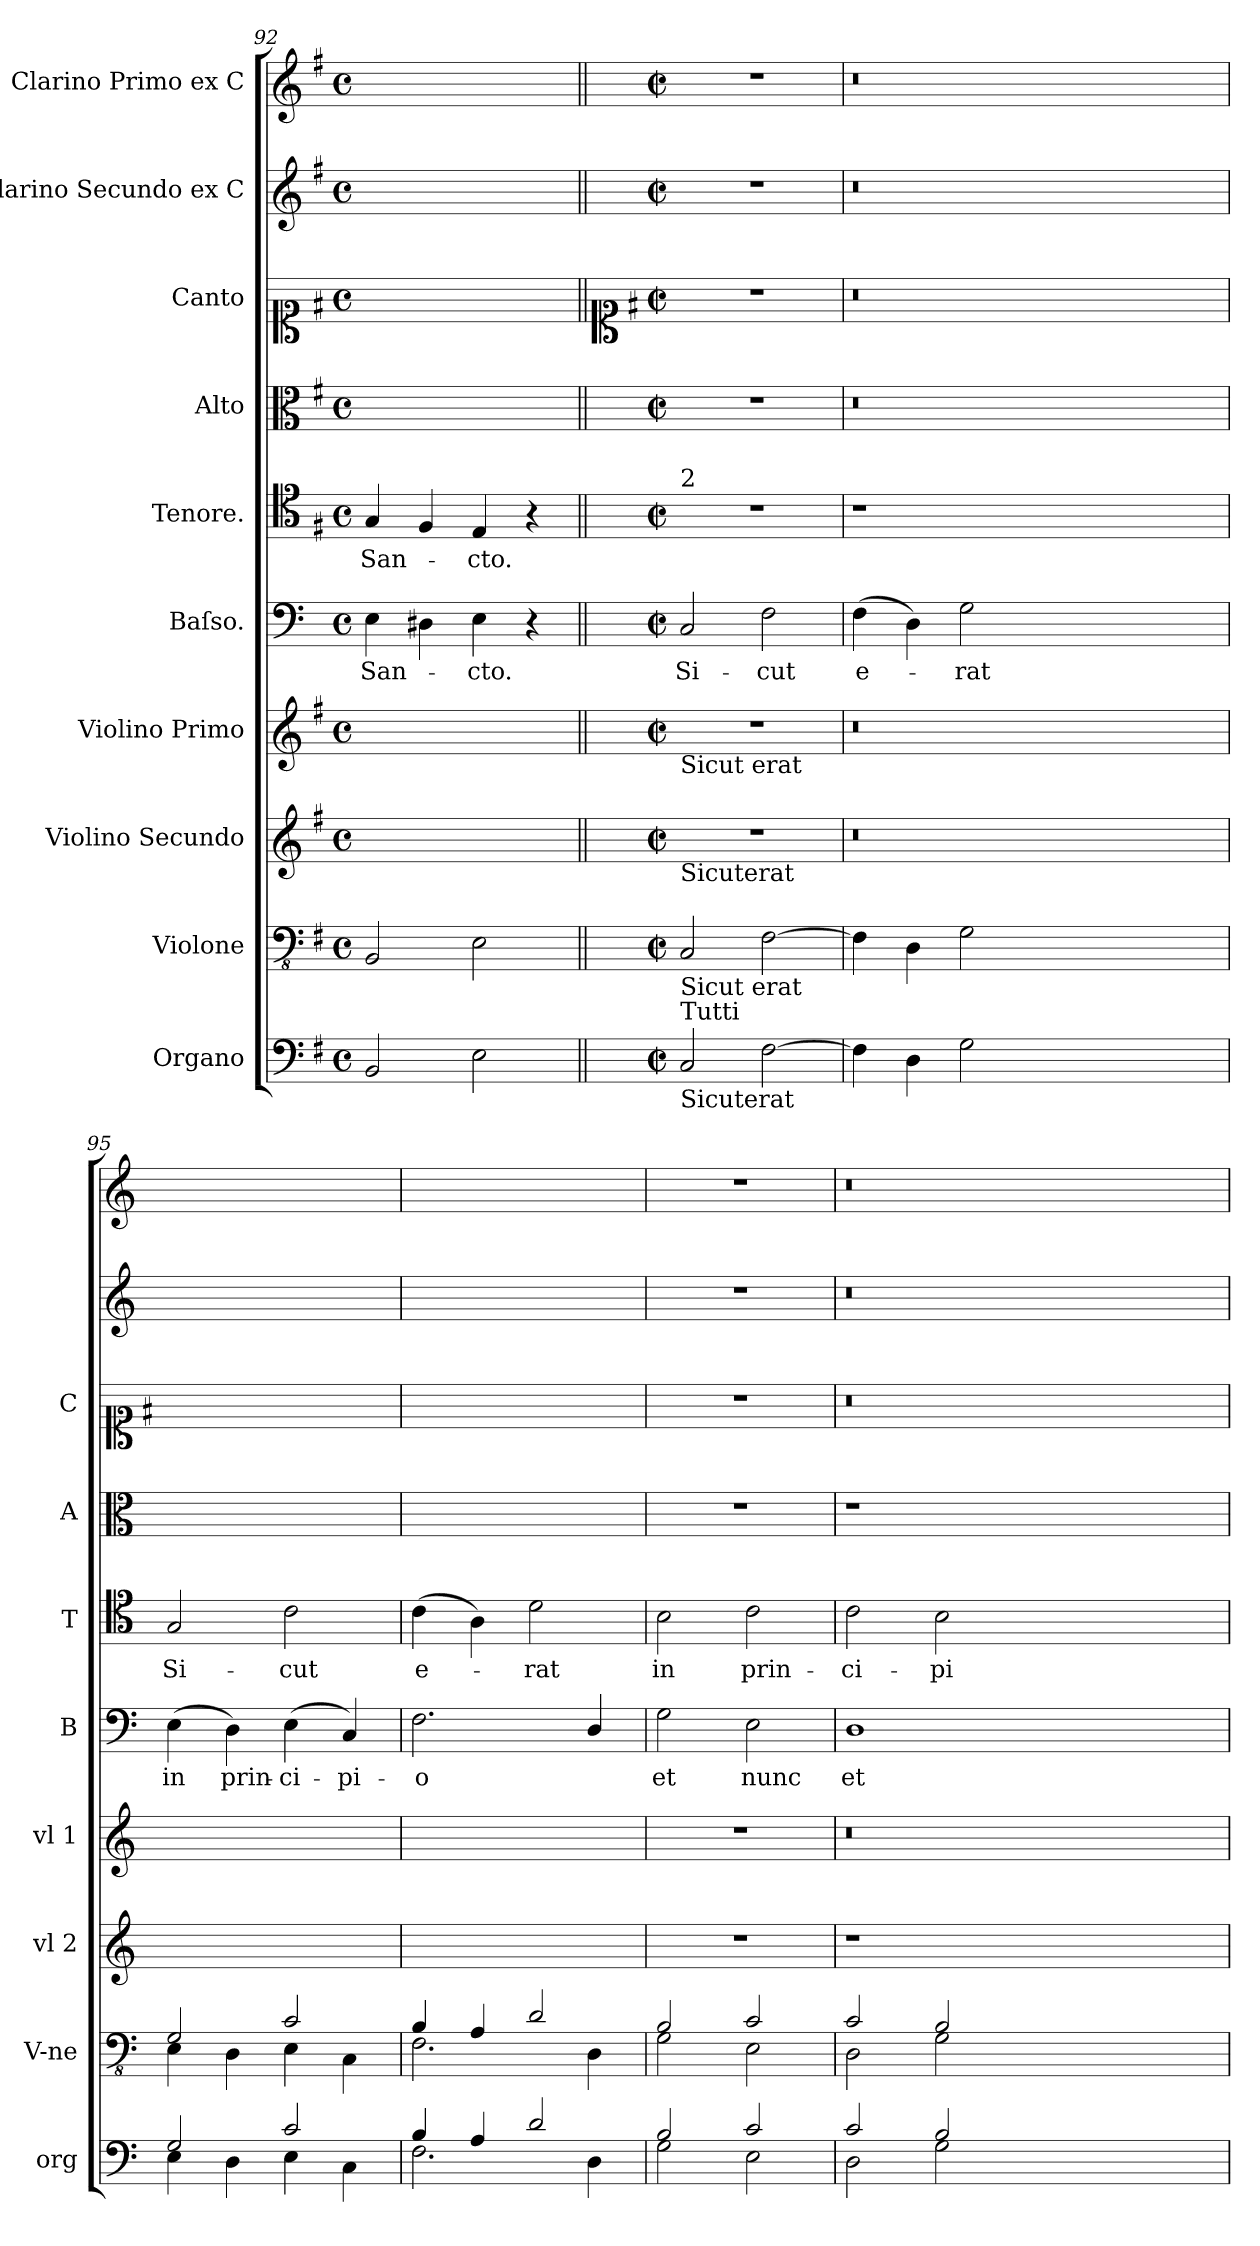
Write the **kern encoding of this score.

**kern	**kern	**kern	**kern	**kern	**text	**kern	**text	**kern	**kern	**kern	**kern
*part10	*part9	*part8	*part7	*part6	*part6	*part5	*part5	*part4	*part3	*part2	*part1
*staff10	*staff9	*staff8	*staff7	*staff6	*staff6	*staff5	*staff5	*staff4	*staff3	*staff2	*staff1
*I"Organo	*I"Violone	*I"Violino Secundo	*I"Violino Primo	*I"Baſso.	*	*I"Tenore.	*	*I"Alto	*I"Canto	*I"Clarino Secundo ex C	*I"Clarino Primo ex C
*I'org	*I'V-ne	*I'vl 2	*I'vl 1	*I'B	*	*I'T	*	*I'A	*I'C	*	*
*clefF4	*clefFv4	*clefG2	*clefG2	*clefF4	*	*clefC4	*	*clefC3	*clefC1	*clefG2	*clefG2
*k[f#]	*k[f#]	*k[f#]	*k[f#]	*k[]	*	*k[f#]	*	*k[f#]	*k[f#]	*k[f#]	*k[f#]
*M4/4	*M4/4	*M4/4	*M4/4	*M4/4	*	*M4/4	*	*M4/4	*M4/4	*M4/4	*M4/4
*met(c)	*met(c)	*met(c)	*met(c)	*met(c)	*	*met(c)	*	*met(c)	*met(c)	*met(c)	*met(c)
=92	=92	=92	=92	=92	=92	=92	=92	=92	=92	=92	=92
2BB/	2BBB/	1ryy	1ryy	4E\	San-	4G/	San-	1ryy	1ryy	1ryy	1ryy
.	.	.	.	4D#X\	.	4F#/	.	.	.	.	.
2E\	2EE\	.	.	4E\	-cto.	4E/	-cto.	.	.	.	.
.	.	.	.	4r	.	4r	.	.	.	.	.
=93||	=93||	=93||	=93||	=93||	=93||	=93||	=93||	=93||	=93||	=93||	=93||
*	*	*	*	*	*	*	*	*	*clefC1	*	*
*k[]	*k[]	*k[]	*k[]	*k[]	*	*k[]	*	*k[]	*k[f#]	*k[]	*k[]
*M2/2	*M2/2	*M2/2	*M2/2	*M2/2	*	*M2/2	*	*M2/2	*M2/2	*M2/2	*M2/2
*met(c|)	*met(c|)	*met(c|)	*met(c|)	*met(c|)	*	*met(c|)	*	*met(c|)	*met(c|)	*met(c|)	*met(c|)
!	!	!	!	!	!	!LO:TX:a:t=2	!	!	!	!	!
!	!	!	!LO:TX:b:t=Sicut erat	!	!	!	!	!	!	!	!
!	!	!LO:TX:b:t=Sicuterat	!	!	!	!	!	!	!	!	!
!	!LO:TX:b:t=Sicut erat	!	!	!	!	!	!	!	!	!	!
!LO:TX:a:t=Tutti	!	!	!	!	!	!	!	!	!	!	!
!LO:TX:b:t=Sicuterat	!	!	!	!	!	!	!	!	!	!	!
2C/	2CC/	1r	1r	2C/	Si-	1r	.	1r	1r	1r	1r
[2F\	[2FF\	.	.	2F\	-cut	.	.	.	.	.	.
=94	=94	=94	=94	=94	=94	=94	=94	=94	=94	=94	=94
4F!\]	4FF!\]	0.r	0.r	(4F\	e-	1r	.	0.r	0.r	0.r	0.r
4D\	4DD\	.	.	4D\)	.	.	.	.	.	.	.
2G\	2GG\	.	.	2G\	-rat	.	.	.	.	.	.
0ryy	0ryy	.	.	0ryy	.	0ryy	.	.	.	.	.
=95	=95	=95	=95	=95	=95	=95	=95	=95	=95	=95	=95
*^	*^	*	*	*	*	*	*	*	*	*	*
2G/	4E\	2GG/	4EE\	1ryy	1ryy	(4E\	in	2G/	Si-	1ryy	1ryy	1ryy	1ryy
.	4D\	.	4DD\	.	.	4D\)	prin-	.	.	.	.	.	.
2c/	4E\	2C/	4EE\	.	.	(4E\	-ci-	2c\	-cut	.	.	.	.
.	4C\	.	4CC\	.	.	4C/)	-pi-	.	.	.	.	.	.
=96	=96	=96	=96	=96	=96	=96	=96	=96	=96	=96	=96	=96	=96
4B!/	2.F\	4BB/	2.FF\	1ryy	1ryy	2.F\	-o	(4c\	e-	1ryy	1ryy	1ryy	1ryy
4A/	.	4AA/	.	.	.	.	.	4A\)	.	.	.	.	.
2d/	.	2D/	.	.	.	.	.	2d\	-rat	.	.	.	.
.	4D\	.	4DD\	.	.	4D/	.	.	.	.	.	.	.
=97	=97	=97	=97	=97	=97	=97	=97	=97	=97	=97	=97	=97	=97
2B/	2G\	2BB/	2GG\	1r	1r	2G\	et	2B\	in	1r	1r	1r	1r
2c/	2E\	2C/	2EE\	.	.	2E\	nunc	2c\	prin-	.	.	.	.
=98	=98	=98	=98	=98	=98	=98	=98	=98	=98	=98	=98	=98	=98
2c/	2D\	2C/	2DD\	1r	0.r	1D	et	2c\	-ci-	1r	0.r	0.r	0.r
2B/	2G\	2BB/	2GG\	.	.	.	.	2B\	-pi-	.	.	.	.
0ryy	0ryy	0ryy	0ryy	0ryy	.	0ryy	.	0ryy	.	0ryy	.	.	.
*v	*v	*	*	*	*	*	*	*	*	*	*	*	*
*	*v	*v	*	*	*	*	*	*	*	*	*	*
=	=	=	=	=	=	=	=	=	=	=	=
*-	*-	*-	*-	*-	*-	*-	*-	*-	*-	*-	*-
